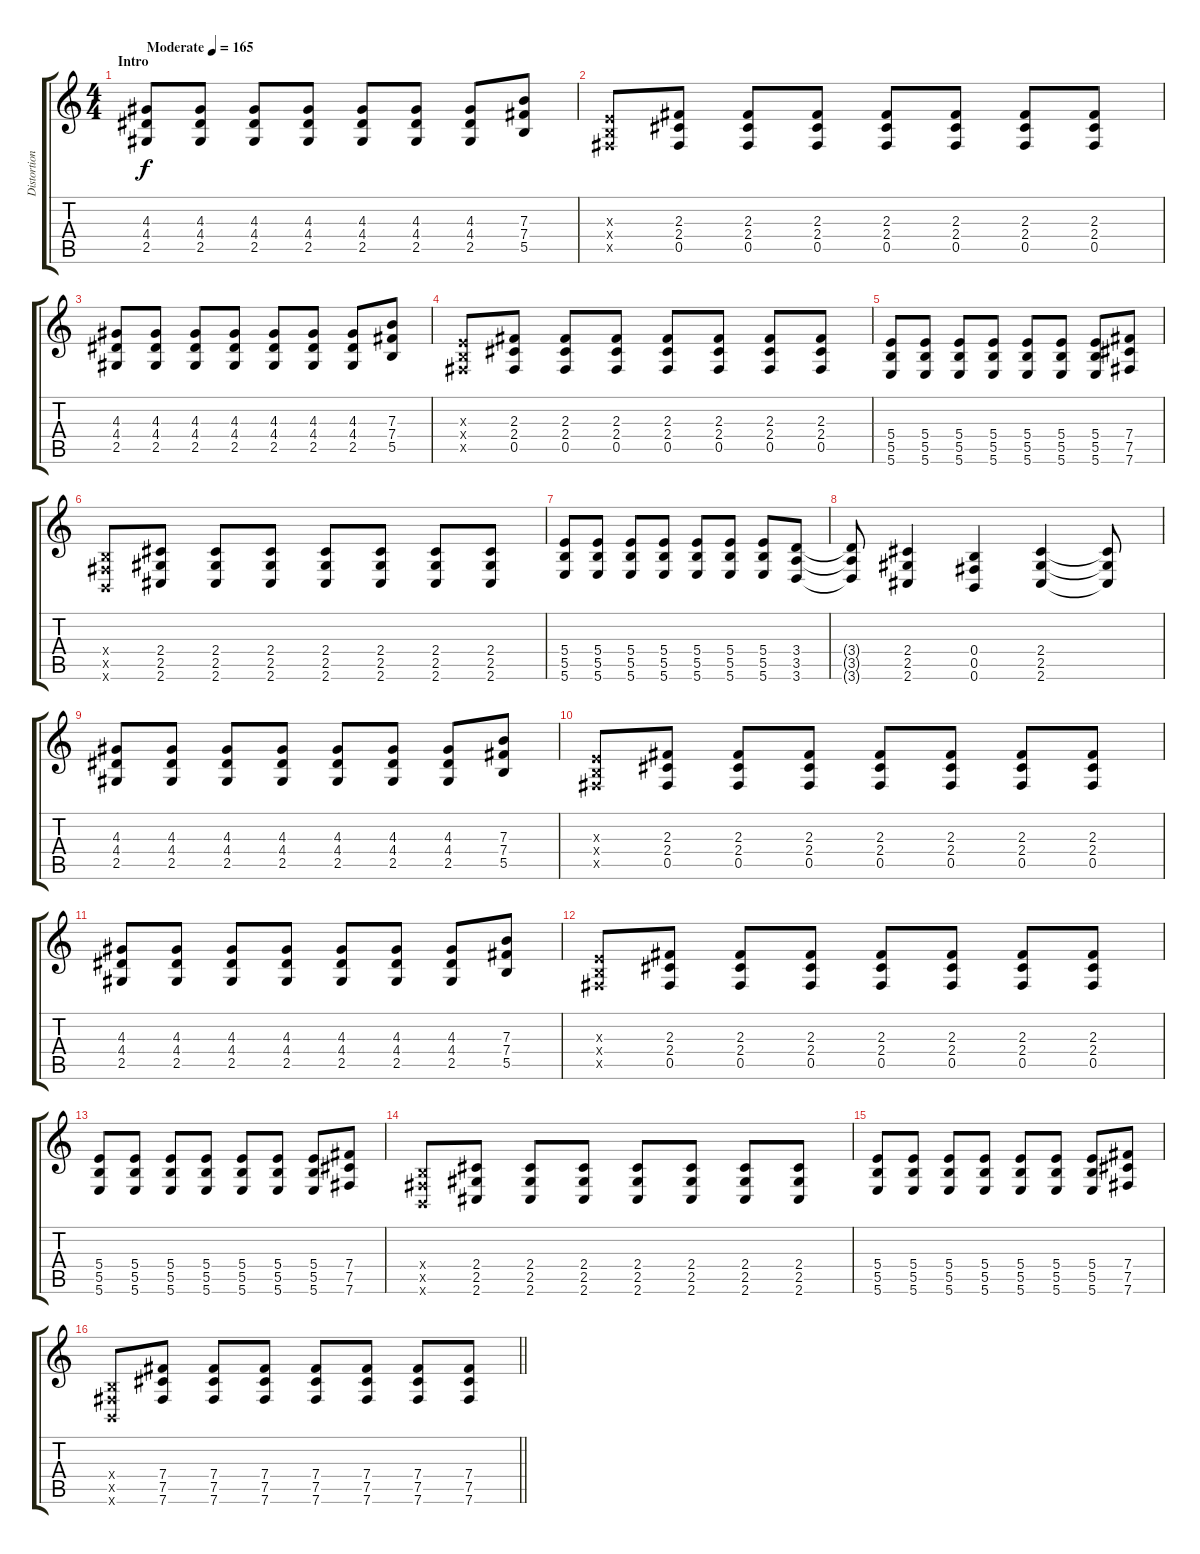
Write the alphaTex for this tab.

\track ("Distortion Guitar 1" "Distortion") {instrument distortionguitar}
\staff {score tabs}
\tuning (Db4 Ab3 E3 B2 Gb2 B1) {hide}
\ts (4 4)
\section ("" "Intro")
\tempo (165 "Moderate")
\clef g2
\ks c
(4.3 4.4 2.5).8{dy f instrument distortionguitar} (4.3 4.4 2.5).8 (4.3 4.4 2.5).8 (4.3 4.4 2.5).8 (4.3 4.4 2.5).8 (4.3 4.4 2.5).8 (4.3 4.4 2.5).8 (7.3 7.4 5.5).8 |
(0.3{x} 0.4{x} 0.5{x}).8 (2.3 2.4 0.5).8 (2.3 2.4 0.5).8 (2.3 2.4 0.5).8 (2.3 2.4 0.5).8 (2.3 2.4 0.5).8 (2.3 2.4 0.5).8 (2.3 2.4 0.5).8 |
(4.3 4.4 2.5).8 (4.3 4.4 2.5).8 (4.3 4.4 2.5).8 (4.3 4.4 2.5).8 (4.3 4.4 2.5).8 (4.3 4.4 2.5).8 (4.3 4.4 2.5).8 (7.3 7.4 5.5).8 |
(0.3{x} 0.4{x} 0.5{x}).8 (2.3 2.4 0.5).8 (2.3 2.4 0.5).8 (2.3 2.4 0.5).8 (2.3 2.4 0.5).8 (2.3 2.4 0.5).8 (2.3 2.4 0.5).8 (2.3 2.4 0.5).8 |
(5.4 5.5 5.6).8 (5.4 5.5 5.6).8 (5.4 5.5 5.6).8 (5.4 5.5 5.6).8 (5.4 5.5 5.6).8 (5.4 5.5 5.6).8 (5.4 5.5 5.6).8 (7.4 7.5 7.6).8 |
(0.4{x} 0.5{x} 0.6{x}).8 (2.4 2.5 2.6).8 (2.4 2.5 2.6).8 (2.4 2.5 2.6).8 (2.4 2.5 2.6).8 (2.4 2.5 2.6).8 (2.4 2.5 2.6).8 (2.4 2.5 2.6).8 |
(5.4 5.5 5.6).8 (5.4 5.5 5.6).8 (5.4 5.5 5.6).8 (5.4 5.5 5.6).8 (5.4 5.5 5.6).8 (5.4 5.5 5.6).8 (5.4 5.5 5.6).8 (3.4 3.5 3.6).8 |
(3.4{t} 3.5{t} 3.6{t}).8 (2.4 2.5 2.6).4 (0.4 0.5 0.6).4 (2.4 2.5 2.6).4 (2.4{t} 2.5{t} 2.6{t}).8 |
(4.3 4.4 2.5).8 (4.3 4.4 2.5).8 (4.3 4.4 2.5).8 (4.3 4.4 2.5).8 (4.3 4.4 2.5).8 (4.3 4.4 2.5).8 (4.3 4.4 2.5).8 (7.3 7.4 5.5).8 |
(0.3{x} 0.4{x} 0.5{x}).8 (2.3 2.4 0.5).8 (2.3 2.4 0.5).8 (2.3 2.4 0.5).8 (2.3 2.4 0.5).8 (2.3 2.4 0.5).8 (2.3 2.4 0.5).8 (2.3 2.4 0.5).8 |
(4.3 4.4 2.5).8 (4.3 4.4 2.5).8 (4.3 4.4 2.5).8 (4.3 4.4 2.5).8 (4.3 4.4 2.5).8 (4.3 4.4 2.5).8 (4.3 4.4 2.5).8 (7.3 7.4 5.5).8 |
(0.3{x} 0.4{x} 0.5{x}).8 (2.3 2.4 0.5).8 (2.3 2.4 0.5).8 (2.3 2.4 0.5).8 (2.3 2.4 0.5).8 (2.3 2.4 0.5).8 (2.3 2.4 0.5).8 (2.3 2.4 0.5).8 |
(5.4 5.5 5.6).8 (5.4 5.5 5.6).8 (5.4 5.5 5.6).8 (5.4 5.5 5.6).8 (5.4 5.5 5.6).8 (5.4 5.5 5.6).8 (5.4 5.5 5.6).8 (7.4 7.5 7.6).8 |
(0.4{x} 0.5{x} 0.6{x}).8 (2.4 2.5 2.6).8 (2.4 2.5 2.6).8 (2.4 2.5 2.6).8 (2.4 2.5 2.6).8 (2.4 2.5 2.6).8 (2.4 2.5 2.6).8 (2.4 2.5 2.6).8 |
(5.4 5.5 5.6).8 (5.4 5.5 5.6).8 (5.4 5.5 5.6).8 (5.4 5.5 5.6).8 (5.4 5.5 5.6).8 (5.4 5.5 5.6).8 (5.4 5.5 5.6).8 (7.4 7.5 7.6).8 |
\barLineRight lightlight
(0.4{x} 0.5{x} 0.6{x}).8 (7.4 7.5 7.6).8 (7.4 7.5 7.6).8 (7.4 7.5 7.6).8 (7.4 7.5 7.6).8 (7.4 7.5 7.6).8 (7.4 7.5 7.6).8 (7.4 7.5 7.6).8
